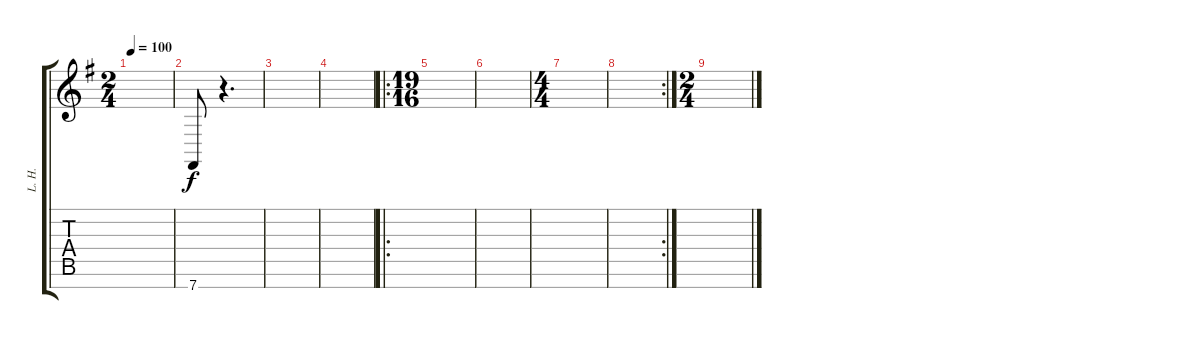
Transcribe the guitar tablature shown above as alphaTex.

\track ("L. H." "L. H.") {instrument brightacousticpiano}
\staff {score tabs}
\tuning (E4 B3 G3 D3 A2 E0 B1) {hide}
\ts (2 4)
\tempo 100
\clef g2
\ks g
|
7.7.8 r.4{d} |
|
|
\ro
\ts (19 16)
|
|
\ts (4 4)
|
\rc 2
|
\ts (2 4)
